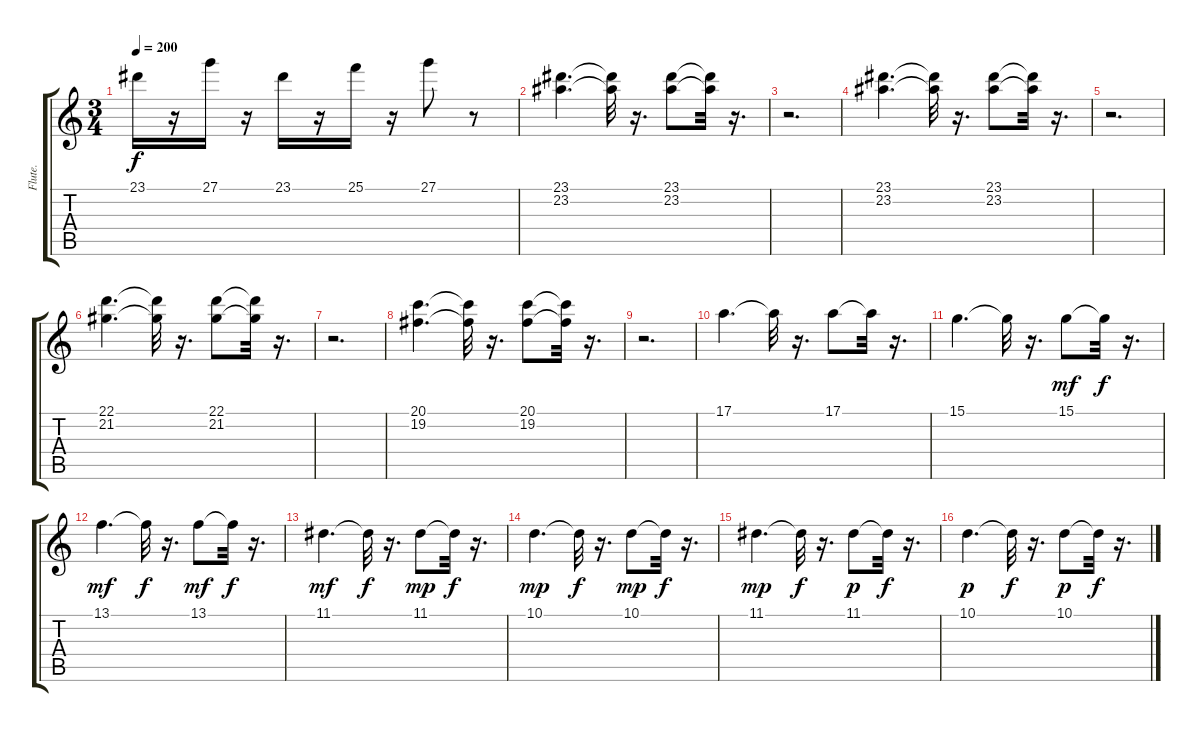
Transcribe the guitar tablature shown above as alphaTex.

\track ("Flute." "Flute.") {instrument flute}
\staff {score tabs}
\tuning (E4 B3 G3 D3 A2 E2) {hide}
\ts (3 4)
\tempo 200
\clef g2
\ks c
23.1.16{dy f} r.16 27.1.16 r.16 23.1.16 r.16 25.1.16 r.16 27.1.8 r.8 |
(23.1 23.2).4{d} (23.1{t} 23.2{t}).32 r.16{d} (23.1 23.2).8 (23.1{t} 23.2{t}).32 r.16{d} |
r.2{d} |
(23.1 23.2).4{d} (23.1{t} 23.2{t}).32 r.16{d} (23.1 23.2).8 (23.1{t} 23.2{t}).32 r.16{d} |
r.2{d} |
(22.1 21.2).4{d} (22.1{t} 21.2{t}).32 r.16{d} (22.1 21.2).8 (22.1{t} 21.2{t}).32 r.16{d} |
r.2{d} |
(20.1 19.2).4{d} (20.1{t} 19.2{t}).32 r.16{d} (20.1 19.2).8 (20.1{t} 19.2{t}).32 r.16{d} |
r.2{d} |
17.1.4{d} 17.1{t}.32 r.16{d} 17.1.8 17.1{t}.32 r.16{d} |
15.1.4{d} 15.1{t}.32 r.16{d} 15.1.8{dy mf} 15.1{t}.32{dy f} r.16{d} |
13.1.4{d dy mf} 13.1{t}.32{dy f} r.16{d} 13.1.8{dy mf} 13.1{t}.32{dy f} r.16{d} |
11.1.4{d dy mf} 11.1{t}.32{dy f} r.16{d} 11.1.8{dy mp} 11.1{t}.32{dy f} r.16{d} |
10.1.4{d dy mp} 10.1{t}.32{dy f} r.16{d} 10.1.8{dy mp} 10.1{t}.32{dy f} r.16{d} |
11.1.4{d dy mp} 11.1{t}.32{dy f} r.16{d} 11.1.8{dy p} 11.1{t}.32{dy f} r.16{d} |
10.1.4{d dy p} 10.1{t}.32{dy f} r.16{d} 10.1.8{dy p} 10.1{t}.32{dy f} r.16{d}
